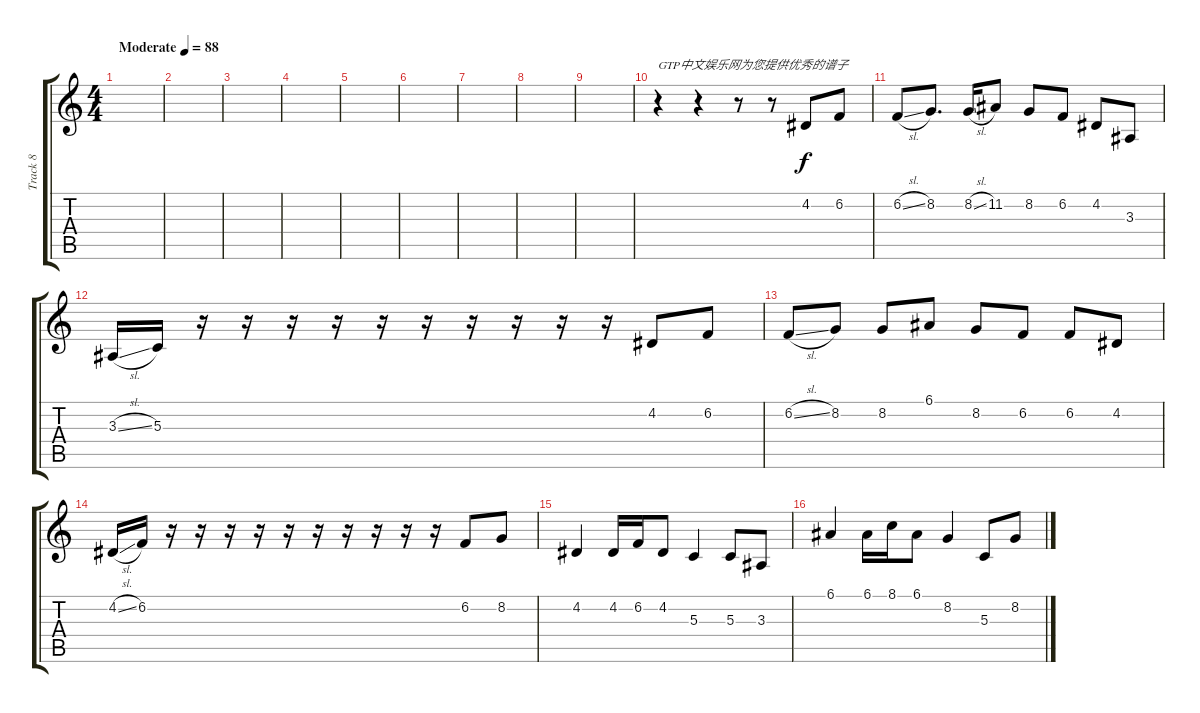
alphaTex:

\track ("Track 8" "Track 8") {instrument acousticgrandpiano}
\staff {score tabs}
\tuning (E4 B3 G3 D3 A2 E2) {hide}
\ts (4 4)
\tempo (88 "Moderate")
\clef g2
\ks c
|
|
|
|
|
|
|
|
|
r.4{txt "GTP中文娱乐网为您提供优秀的谱子"} r.4 r.8 r.8 4.2.8 6.2.8 |
6.2{sl}.8 8.2.8{d} 8.2{sl}.16 11.2.8 8.2.8 6.2.8 4.2.8 3.3.8 |
3.3{sl}.16 5.3.16 r.16 r.16 r.16 r.16 r.16 r.16 r.16 r.16 r.16 r.16 4.2.8 6.2.8 |
6.2{sl}.8 8.2.8 8.2.8 6.1.8 8.2.8 6.2.8 6.2.8 4.2.8 |
4.2{sl}.16 6.2.16 r.16 r.16 r.16 r.16 r.16 r.16 r.16 r.16 r.16 r.16 6.2.8 8.2.8 |
4.2.4 4.2.16 6.2.16 4.2.8 5.3.4 5.3.8 3.3.8 |
6.1.4 6.1.16 8.1.16 6.1.8 8.2.4 5.3.8 8.2.8
